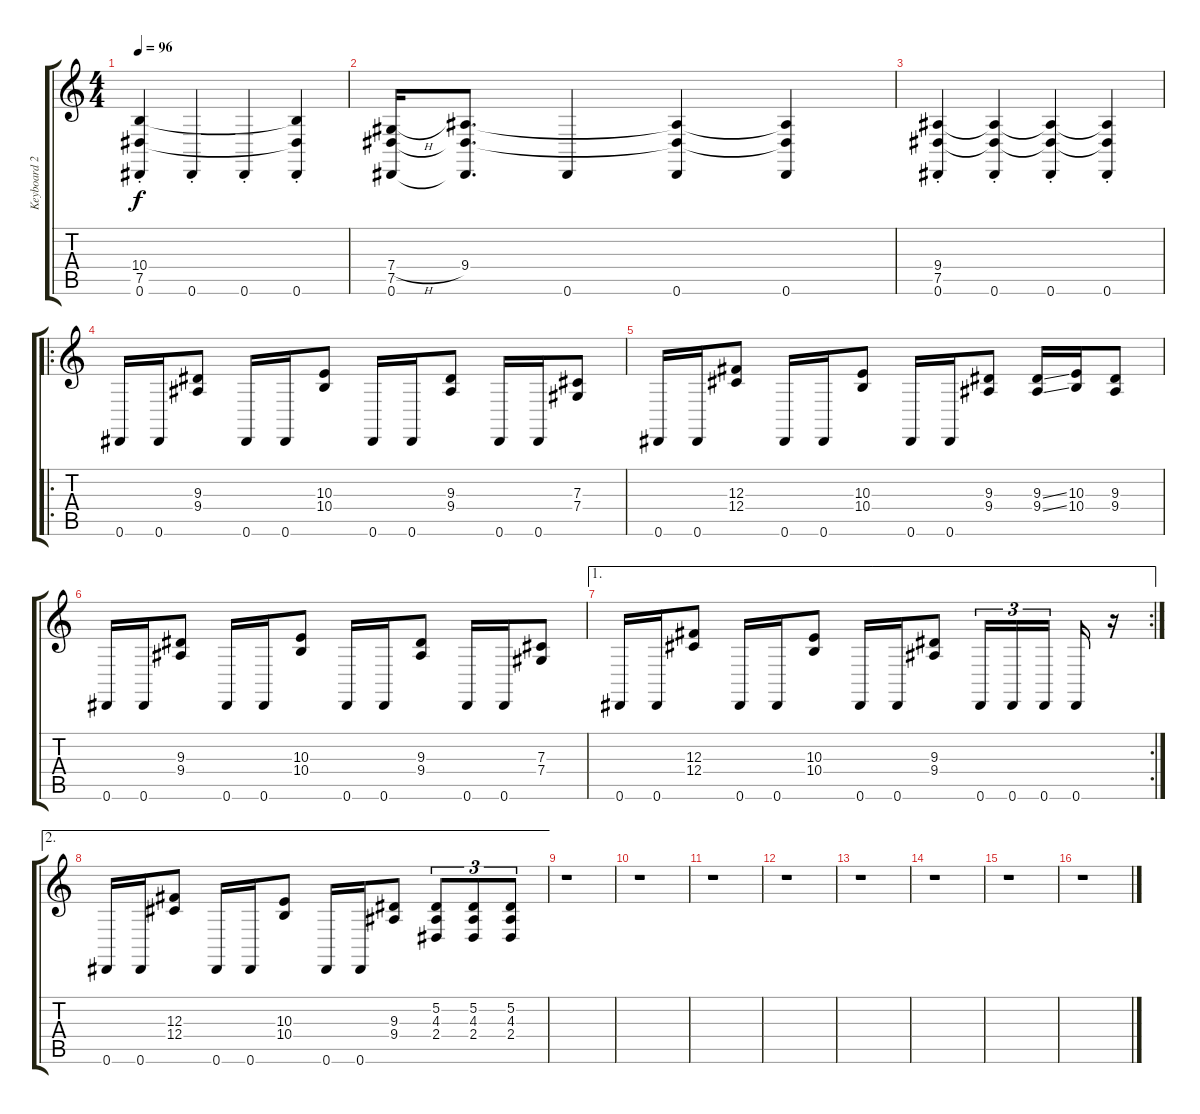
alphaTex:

\track ("Keyboard 2" "Keyboard 2") {instrument stringensemble1}
\staff {score tabs}
\tuning (Eb4 Bb3 Gb3 Db3 Ab2 Eb2) {hide}
\ts (4 4)
\tempo 96
\clef g2
\ks c
(10.4 7.5 0.6{st}).4{dy f} 0.6{st}.4 0.6{st}.4 (10.4{t} 7.5{t} 0.6{st}).4 |
(7.4{h} 7.5 0.6).16 (9.4 7.5{t} 0.6{t}).8{d} 0.6.4 (9.4{t} 7.5{t} 0.6).4 (9.4{t} 7.5{t} 0.6).4 |
(9.4 7.5 0.6{st}).4 (9.4{t} 7.5{t} 0.6{st}).4 (9.4{t} 7.5{t} 0.6{st}).4 (9.4{t} 7.5{t} 0.6{st}).4 |
\ro
0.6.16 0.6.16 (9.3 9.4).8 0.6.16 0.6.16 (10.3 10.4).8 0.6.16 0.6.16 (9.3 9.4).8 0.6.16 0.6.16 (7.3 7.4).8 |
0.6.16 0.6.16 (12.3 12.4).8 0.6.16 0.6.16 (10.3 10.4).8 0.6.16 0.6.16 (9.3 9.4).8 (9.3{ss} 9.4{ss}).16 (10.3 10.4).16 (9.3 9.4).8 |
0.6.16 0.6.16 (9.3 9.4).8 0.6.16 0.6.16 (10.3 10.4).8 0.6.16 0.6.16 (9.3 9.4).8 0.6.16 0.6.16 (7.3 7.4).8 |
\ae 1
\rc 2
0.6.16 0.6.16 (12.3 12.4).8 0.6.16 0.6.16 (10.3 10.4).8 0.6.16 0.6.16 (9.3 9.4).8 0.6.16{tu (3 2)} 0.6.16{tu (3 2)} 0.6.16{tu (3 2) beam splitsecondary} 0.6.16 r.16 |
\ae 2
0.6.16 0.6.16 (12.3 12.4).8 0.6.16 0.6.16 (10.3 10.4).8 0.6.16 0.6.16 (9.3 9.4).8 (5.2 4.3 2.4).8{tu (3 2)} (5.2 4.3 2.4).8{tu (3 2)} (5.2 4.3 2.4).8{tu (3 2)} |
r.1 |
r.1 |
r.1 |
r.1 |
r.1 |
r.1 |
r.1 |
r.1
